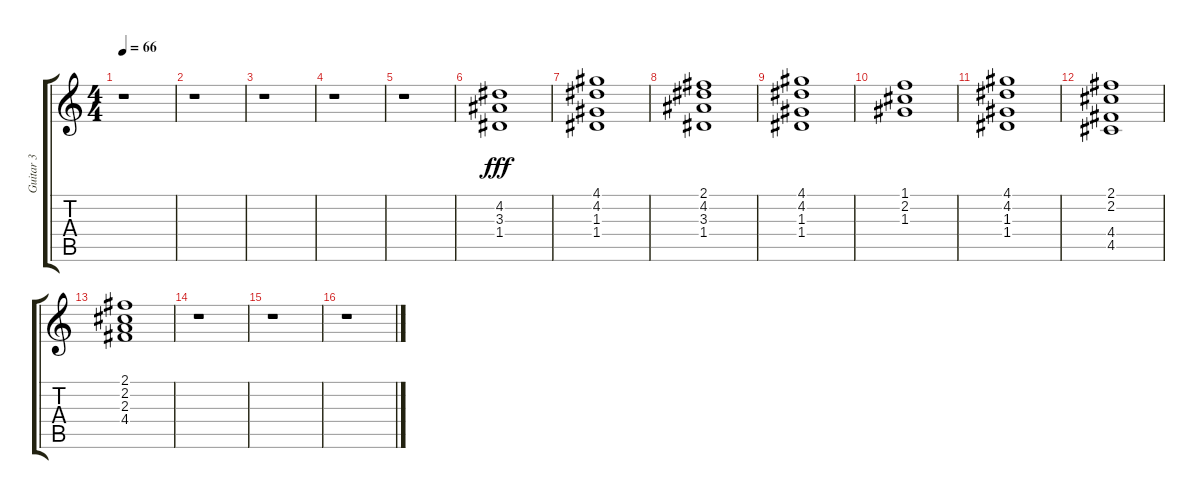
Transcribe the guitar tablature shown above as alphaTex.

\track ("Guitar 3" "Guitar 3") {instrument electricguitarclean}
\staff {score tabs}
\tuning (E4 B3 G3 D3 A2 E2) {hide}
\ts (4 4)
\tempo 66
\clef g2
\ks c
r.1{dy f} |
r.1 |
r.1 |
r.1 |
r.1 |
(4.2 3.3 1.4).1{dy fff} |
(4.1 4.2 1.3 1.4).1 |
(2.1 4.2 3.3 1.4).1 |
(4.1 4.2 1.3 1.4).1 |
(1.1 2.2 1.3).1 |
(4.1 4.2 1.3 1.4).1 |
(2.1 2.2 4.4 4.5).1 |
(2.1 2.2 2.3 4.4).1 |
r.1 |
r.1 |
r.1
